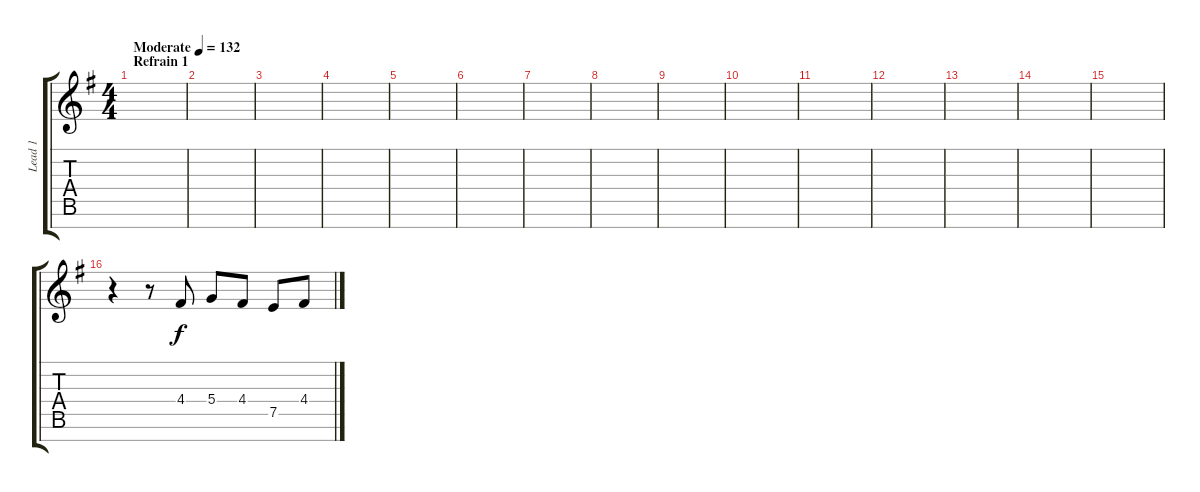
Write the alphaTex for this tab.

\track ("Lead 1" "Lead 1") {instrument distortionguitar}
\staff {score tabs}
\tuning (E4 B3 G3 D3 A2 E2 B1) {hide}
\ts (4 4)
\section ("" "Refrain 1")
\tempo (132 "Moderate")
\clef g2
\ks eminor
|
|
|
|
|
|
|
|
|
|
|
|
|
|
|
r.4 r.8 4.4.8 5.4.8 4.4.8 7.5.8 4.4{ss}.8
